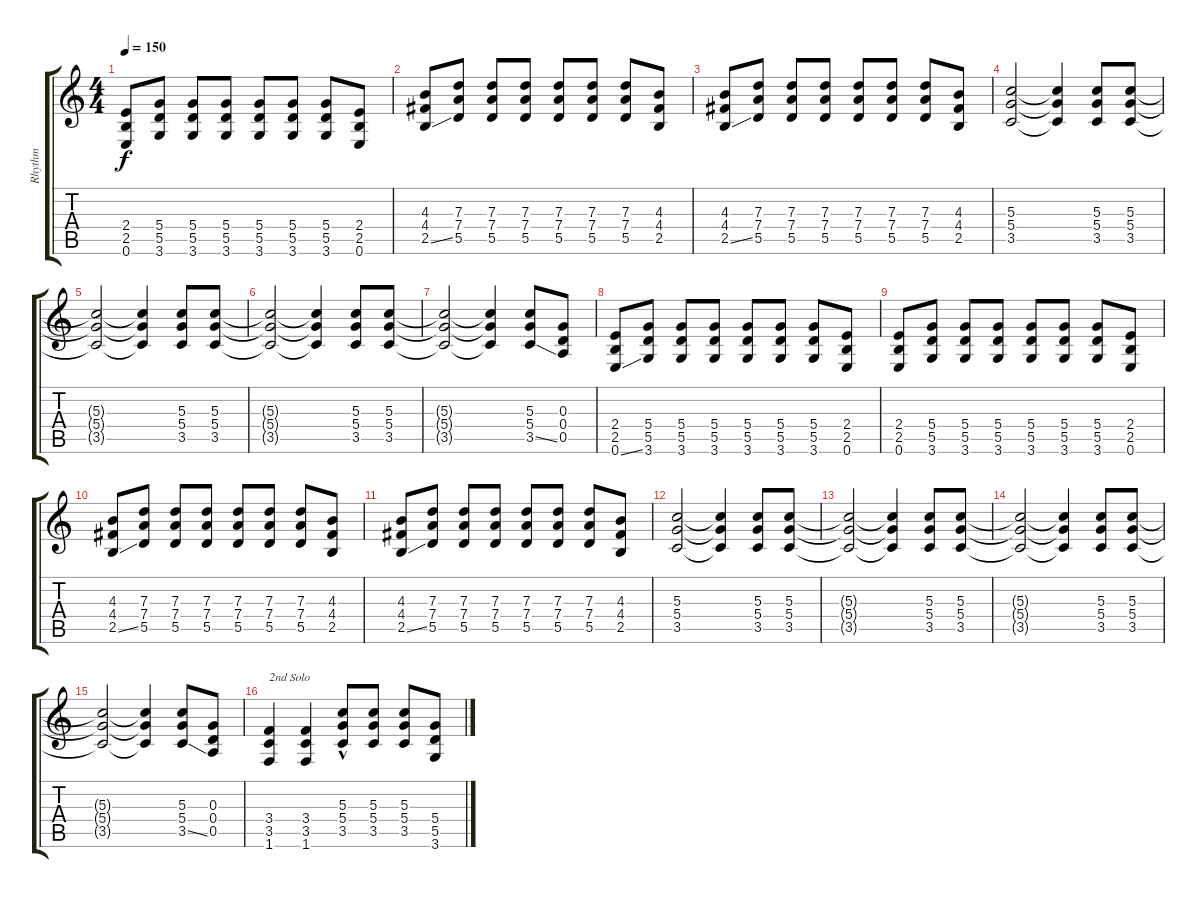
\track ("Rhythm" "Rhythm") {instrument distortionguitar}
\staff {score tabs}
\tuning (E4 B3 G3 D3 A2 E2) {hide}
\ts (4 4)
\tempo 150
\clef g2
\ks c
(2.4 2.5 0.6).8{dy f} (5.4 5.5 3.6).8 (5.4 5.5 3.6).8 (5.4 5.5 3.6).8 (5.4 5.5 3.6).8 (5.4 5.5 3.6).8 (5.4 5.5 3.6).8 (2.4 2.5 0.6).8 |
(4.3 4.4 2.5{ss}).8 (7.3 7.4 5.5).8 (7.3 7.4 5.5).8 (7.3 7.4 5.5).8 (7.3 7.4 5.5).8 (7.3 7.4 5.5).8 (7.3 7.4 5.5).8 (4.3 4.4 2.5).8 |
(4.3 4.4 2.5{ss}).8 (7.3 7.4 5.5).8 (7.3 7.4 5.5).8 (7.3 7.4 5.5).8 (7.3 7.4 5.5).8 (7.3 7.4 5.5).8 (7.3 7.4 5.5).8 (4.3 4.4 2.5).8 |
(5.3 5.4 3.5).2 (5.3{t} 5.4{t} 3.5{t}).4 (5.3 5.4 3.5).8 (5.3 5.4 3.5).8 |
(5.3{t} 5.4{t} 3.5{t}).2 (5.3{t} 5.4{t} 3.5{t}).4 (5.3 5.4 3.5).8 (5.3 5.4 3.5).8 |
(5.3{t} 5.4{t} 3.5{t}).2 (5.3{t} 5.4{t} 3.5{t}).4 (5.3 5.4 3.5).8 (5.3 5.4 3.5).8 |
(5.3{t} 5.4{t} 3.5{t}).2 (5.3{t} 5.4{t} 3.5{t}).4 (5.3 5.4 3.5{ss}).8 (0.3 0.4 0.5).8 |
(2.4 2.5 0.6{ss}).8 (5.4 5.5 3.6).8 (5.4 5.5 3.6).8 (5.4 5.5 3.6).8 (5.4 5.5 3.6).8 (5.4 5.5 3.6).8 (5.4 5.5 3.6).8 (2.4 2.5 0.6).8 |
(2.4 2.5 0.6).8 (5.4 5.5 3.6).8 (5.4 5.5 3.6).8 (5.4 5.5 3.6).8 (5.4 5.5 3.6).8 (5.4 5.5 3.6).8 (5.4 5.5 3.6).8 (2.4 2.5 0.6).8 |
(4.3 4.4 2.5{ss}).8 (7.3 7.4 5.5).8 (7.3 7.4 5.5).8 (7.3 7.4 5.5).8 (7.3 7.4 5.5).8 (7.3 7.4 5.5).8 (7.3 7.4 5.5).8 (4.3 4.4 2.5).8 |
(4.3 4.4 2.5{ss}).8 (7.3 7.4 5.5).8 (7.3 7.4 5.5).8 (7.3 7.4 5.5).8 (7.3 7.4 5.5).8 (7.3 7.4 5.5).8 (7.3 7.4 5.5).8 (4.3 4.4 2.5).8 |
(5.3 5.4 3.5).2 (5.3{t} 5.4{t} 3.5{t}).4 (5.3 5.4 3.5).8 (5.3 5.4 3.5).8 |
(5.3{t} 5.4{t} 3.5{t}).2 (5.3{t} 5.4{t} 3.5{t}).4 (5.3 5.4 3.5).8 (5.3 5.4 3.5).8 |
(5.3{t} 5.4{t} 3.5{t}).2 (5.3{t} 5.4{t} 3.5{t}).4 (5.3 5.4 3.5).8 (5.3 5.4 3.5).8 |
(5.3{t} 5.4{t} 3.5{t}).2 (5.3{t} 5.4{t} 3.5{t}).4 (5.3 5.4 3.5{ss}).8 (0.3 0.4 0.5).8 |
(3.4 3.5 1.6).4{txt "2nd Solo" volume 12} (3.4 3.5 1.6).4 (5.3{hac} 5.4 3.5).8 (5.3 5.4 3.5).8 (5.3 5.4 3.5).8 (5.4 5.5 3.6).8
